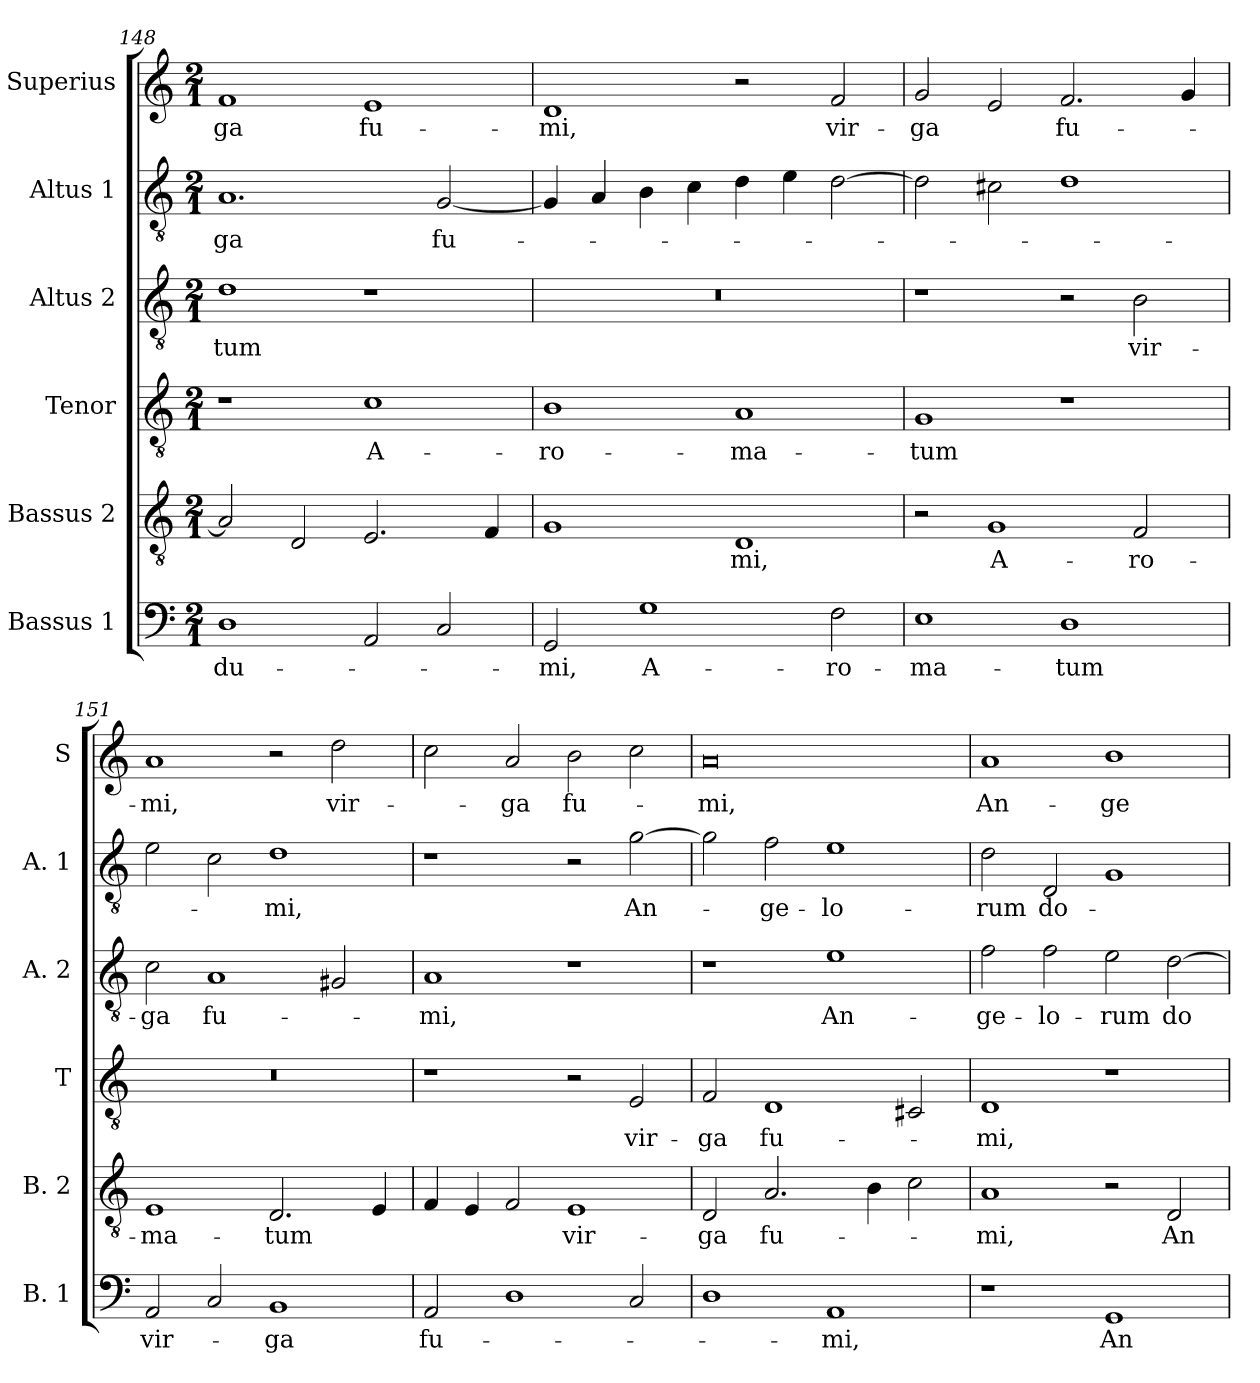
**kern	**text	**kern	**text	**kern	**text	**kern	**text	**kern	**text	**kern	**text
*part6	*part6	*part5	*part5	*part4	*part4	*part3	*part3	*part2	*part2	*part1	*part1
*staff6	*staff6	*staff5	*staff5	*staff4	*staff4	*staff3	*staff3	*staff2	*staff2	*staff1	*staff1
*I"Bassus 1	*	*I"Bassus 2	*	*I"Tenor	*	*I"Altus 2	*	*I"Altus 1	*	*I"Superius	*
*I'B. 1	*	*I'B. 2	*	*I'T	*	*I'A. 2	*	*I'A. 1	*	*I'S	*
*clefF4	*	*clefGv2	*	*clefGv2	*	*clefGv2	*	*clefGv2	*	*clefG2	*
*k[]	*	*k[]	*	*k[]	*	*k[]	*	*k[]	*	*k[]	*
*C:	*	*C:	*	*C:	*	*C:	*	*C:	*	*C:	*
*M2/1	*	*M2/1	*	*M2/1	*	*M2/1	*	*M2/1	*	*M2/1	*
=148	=148	=148	=148	=148	=148	=148	=148	=148	=148	=148	=148
1D	du-	2A]	.	1r	.	1d	-tum	1.A	-ga	1f	-ga
.	.	2D	.	.	.	.	.	.	.	.	.
2AA	.	2.E	.	1c	A-	1r	.	.	.	1e	fu-
2C	.	.	.	.	.	.	.	[2G	fu-	.	.
.	.	4F	.	.	.	.	.	.	.	.	.
=149	=149	=149	=149	=149	=149	=149	=149	=149	=149	=149	=149
2GG	-mi,	1G	.	1B	-ro-	0r	.	4G]	.	1d	-mi,
.	.	.	.	.	.	.	.	4A	.	.	.
1G	A-	.	.	.	.	.	.	4B	.	.	.
.	.	.	.	.	.	.	.	4c	.	.	.
.	.	1D	-mi,	1A	-ma-	.	.	4d	.	2r	.
.	.	.	.	.	.	.	.	4e	.	.	.
2F	-ro-	.	.	.	.	.	.	[2d	.	2f	vir-
=150	=150	=150	=150	=150	=150	=150	=150	=150	=150	=150	=150
1E	-ma-	2r	.	1G	-tum	1r	.	2d]	.	2g	-ga
.	.	1G	A-	.	.	.	.	2c#X	.	2e	.
1D	-tum	.	.	1r	.	2r	.	1d	.	2.f	fu-
.	.	2F	-ro-	.	.	2B	vir-	.	.	.	.
.	.	.	.	.	.	.	.	.	.	4g	.
=151	=151	=151	=151	=151	=151	=151	=151	=151	=151	=151	=151
2AA	vir-	1E	-ma-	0r	.	2c	-ga	2e	.	1a	-mi,
2C	.	.	.	.	.	1A	fu-	2c	.	.	.
1BB	-ga	2.D	-tum	.	.	.	.	1d	-mi,	2r	.
.	.	.	.	.	.	2G#X	.	.	.	2dd	vir-
.	.	4E	.	.	.	.	.	.	.	.	.
=152	=152	=152	=152	=152	=152	=152	=152	=152	=152	=152	=152
2AA	fu-	4F	.	1r	.	1A	-mi,	1r	.	2cc	.
.	.	4E	.	.	.	.	.	.	.	.	.
1D	.	2F	.	.	.	.	.	.	.	2a	-ga
.	.	1E	vir-	2r	.	1r	.	2r	.	2b	fu-
2C	.	.	.	2E	vir-	.	.	[2g	An-	2cc	.
=153	=153	=153	=153	=153	=153	=153	=153	=153	=153	=153	=153
1D	.	2D	-ga	2F	-ga	1r	.	2g]	.	0a	-mi,
.	.	2.A	fu-	1D	fu-	.	.	2f	-ge-	.	.
1AA	-mi,	.	.	.	.	1e	An-	1e	-lo-	.	.
.	.	4B	.	.	.	.	.	.	.	.	.
.	.	2c	.	2C#X	.	.	.	.	.	.	.
=154	=154	=154	=154	=154	=154	=154	=154	=154	=154	=154	=154
1r	.	1A	-mi,	1D	-mi,	2f	-ge-	2d	-rum	1a	An-
.	.	.	.	.	.	2f	-lo-	2D	do-	.	.
1GG	An-	2r	.	1r	.	2e	-rum	1G	.	1b	-ge-
.	.	2D	An-	.	.	[2d	do-	.	.	.	.
=	=	=	=	=	=	=	=	=	=	=	=
*-	*-	*-	*-	*-	*-	*-	*-	*-	*-	*-	*-
